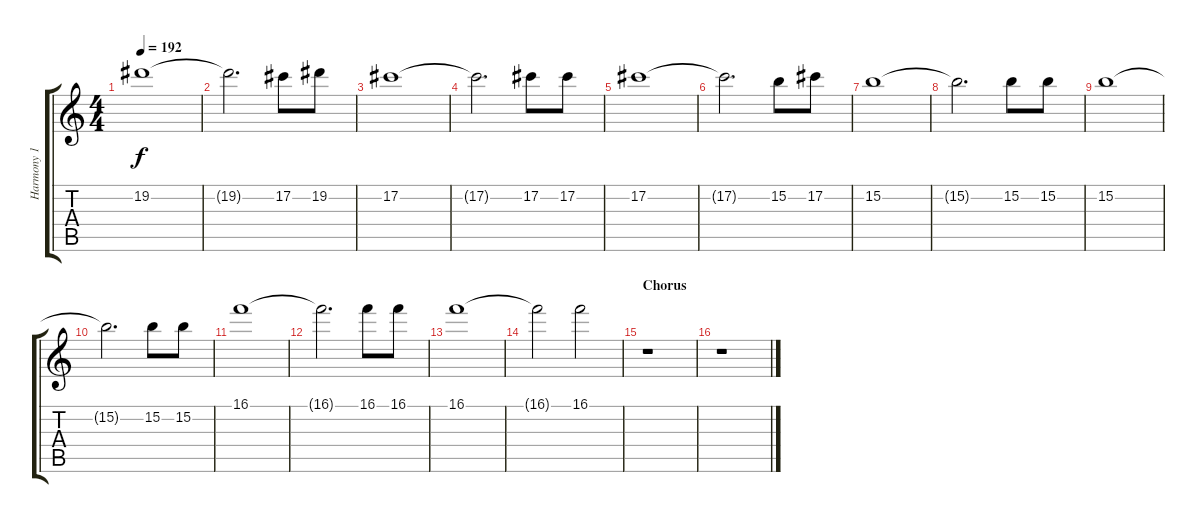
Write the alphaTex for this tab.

\track ("Harmony 1" "Harmony 1") {instrument overdrivenguitar}
\staff {score tabs}
\tuning (Db4 Ab3 E3 B2 Gb2 B1) {hide}
\ts (4 4)
\tempo 192
\clef g2
\ks aminor
19.2.1{dy f} |
19.2{t}.2{d} 17.2.8 19.2.8 |
17.2.1 |
17.2{t}.2{d} 17.2.8 17.2.8 |
17.2.1 |
17.2{t}.2{d} 15.2.8 17.2.8 |
15.2.1 |
15.2{t}.2{d} 15.2.8 15.2.8 |
15.2.1 |
15.2{t}.2{d} 15.2.8 15.2.8 |
16.1.1 |
16.1{t}.2{d} 16.1.8 16.1.8 |
16.1.1 |
16.1{t}.2 16.1.2 |
\section ("" "Chorus")
r.1 |
r.1
